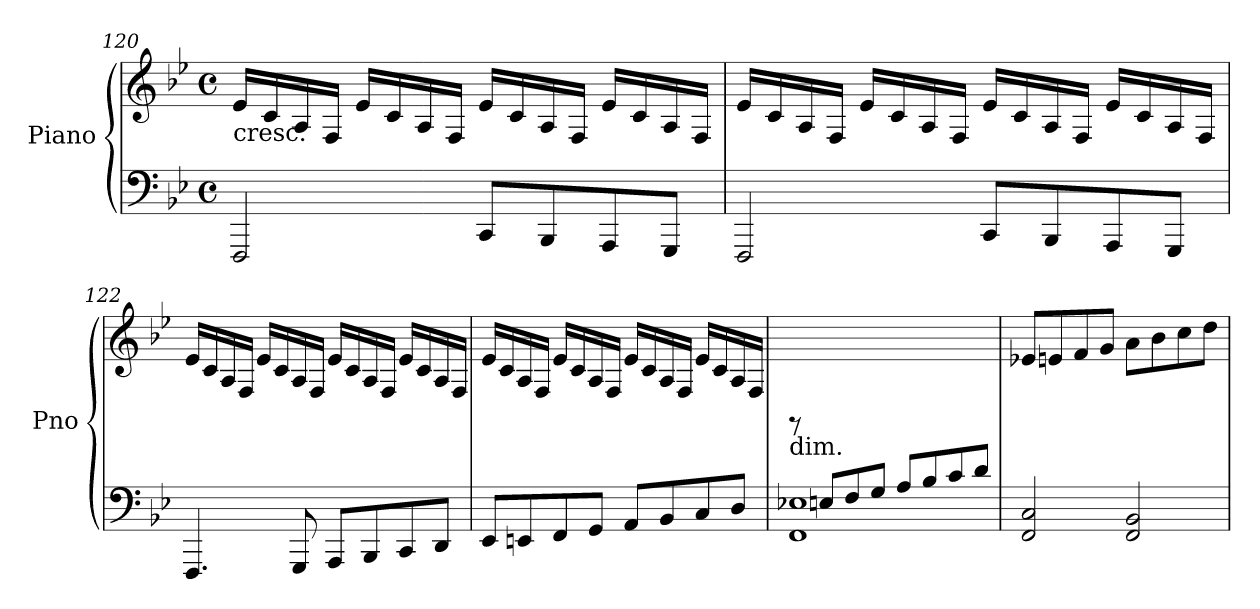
**kern	**kern
*part1	*part1
*staff2	*staff1
*I"Piano	*
*I'Pno	*
*clefF4	*clefG2
*k[b-e-]	*k[b-e-]
*B-:	*B-:
*M4/4	*M4/4
*met(c)	*met(c)
=120	=120
!	!LO:TX:b:t=cresc.
2FFF/	16e-/LL
.	16c/
.	16A/
.	16F/JJ
.	16e-/LL
.	16c/
.	16A/
.	16F/JJ
8CC/L	16e-/LL
.	16c/
8BBB-/	16A/
.	16F/JJ
8AAA/	16e-/LL
.	16c/
8GGG/J	16A/
.	16F/JJ
=121	=121
2FFF/	16e-/LL
.	16c/
.	16A/
.	16F/JJ
.	16e-/LL
.	16c/
.	16A/
.	16F/JJ
8CC/L	16e-/LL
.	16c/
8BBB-/	16A/
.	16F/JJ
8AAA/	16e-/LL
.	16c/
8GGG/J	16A/
.	16F/JJ
=122	=122
4.FFF/	16e-/LL
.	16c/
.	16A/
.	16F/JJ
.	16e-/LL
.	16c/
8GGG/	16A/
.	16F/JJ
8AAA/L	16e-/LL
.	16c/
8BBB-/	16A/
.	16F/JJ
8CC/	16e-/LL
.	16c/
8DD/J	16A/
.	16F/JJ
=123	=123
8EE-/L	16e-/LL
.	16c/
8EEn/	16A/
.	16F/JJ
8FF/	16e-/LL
.	16c/
8GG/J	16A/
.	16F/JJ
8AA/L	16e-/LL
.	16c/
8BB-/	16A/
.	16F/JJ
8C/	16e-/LL
.	16c/
8D/J	16A/
.	16F/JJ
=124	=124
*^	*
!	!	!LO:TX:b:t=dim.
8ryy	1FF 1E-X	8rGG
(>8En/L	.	2..ryy
8F/	.	.
8G/J	.	.
8A/L	.	.
8B-/	.	.
8c/	.	.
8d/J	.	.
*v	*v	*
=125	=125
2FF/ 2C/	8e-X/L
.	8en/
.	8f/
.	8g/J
2FF/ 2BB-/	8a\L
.	8b-\
.	8cc\
.	8dd\J)
=	=
*-	*-
